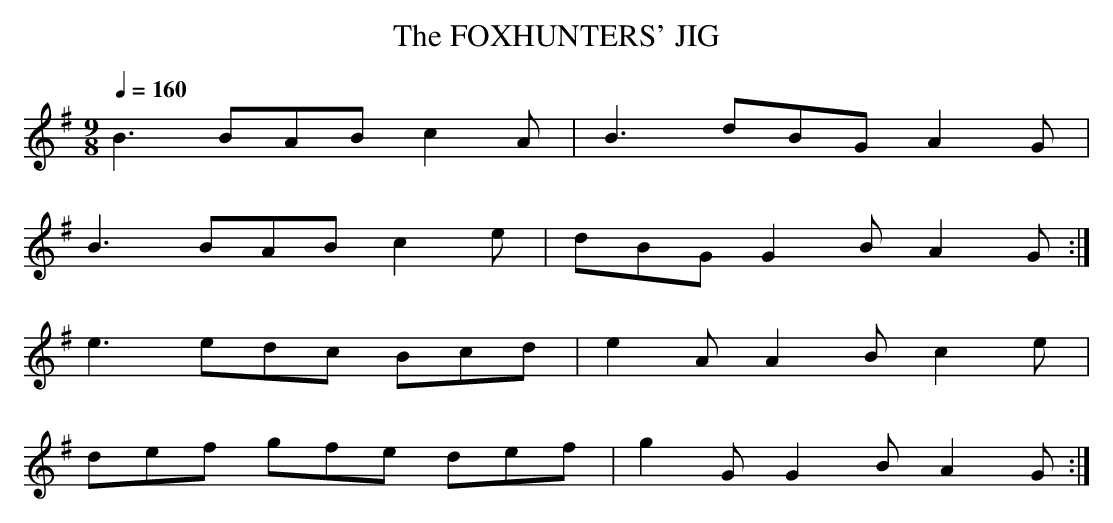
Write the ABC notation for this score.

X:1
T:FOXHUNTERS' JIG, The
Q:1/4=160
L:1/8
M:9/8
K:G
B3 BAB c2A|B3 dBG A2G|
B3 BAB c2e|dBG G2B A2G:|
e3 edc Bcd|e2A A2B c2e|
def gfe def|g2G G2B A2G:|
